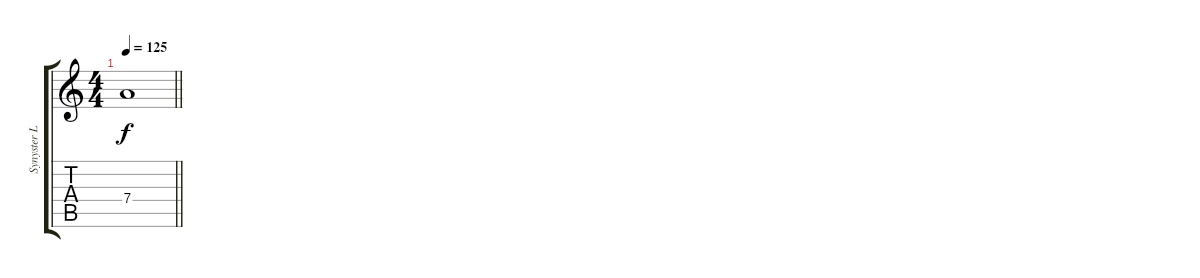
\track ("Synyster Lead" "Synyster L") {instrument distortionguitar}
\staff {score tabs}
\tuning (E4 B3 G3 D3 A2 D2) {hide}
\ts (4 4)
\tempo 125
\clef g2
\barLineRight lightlight
\ks c
7.4{t}.1{dy f}
